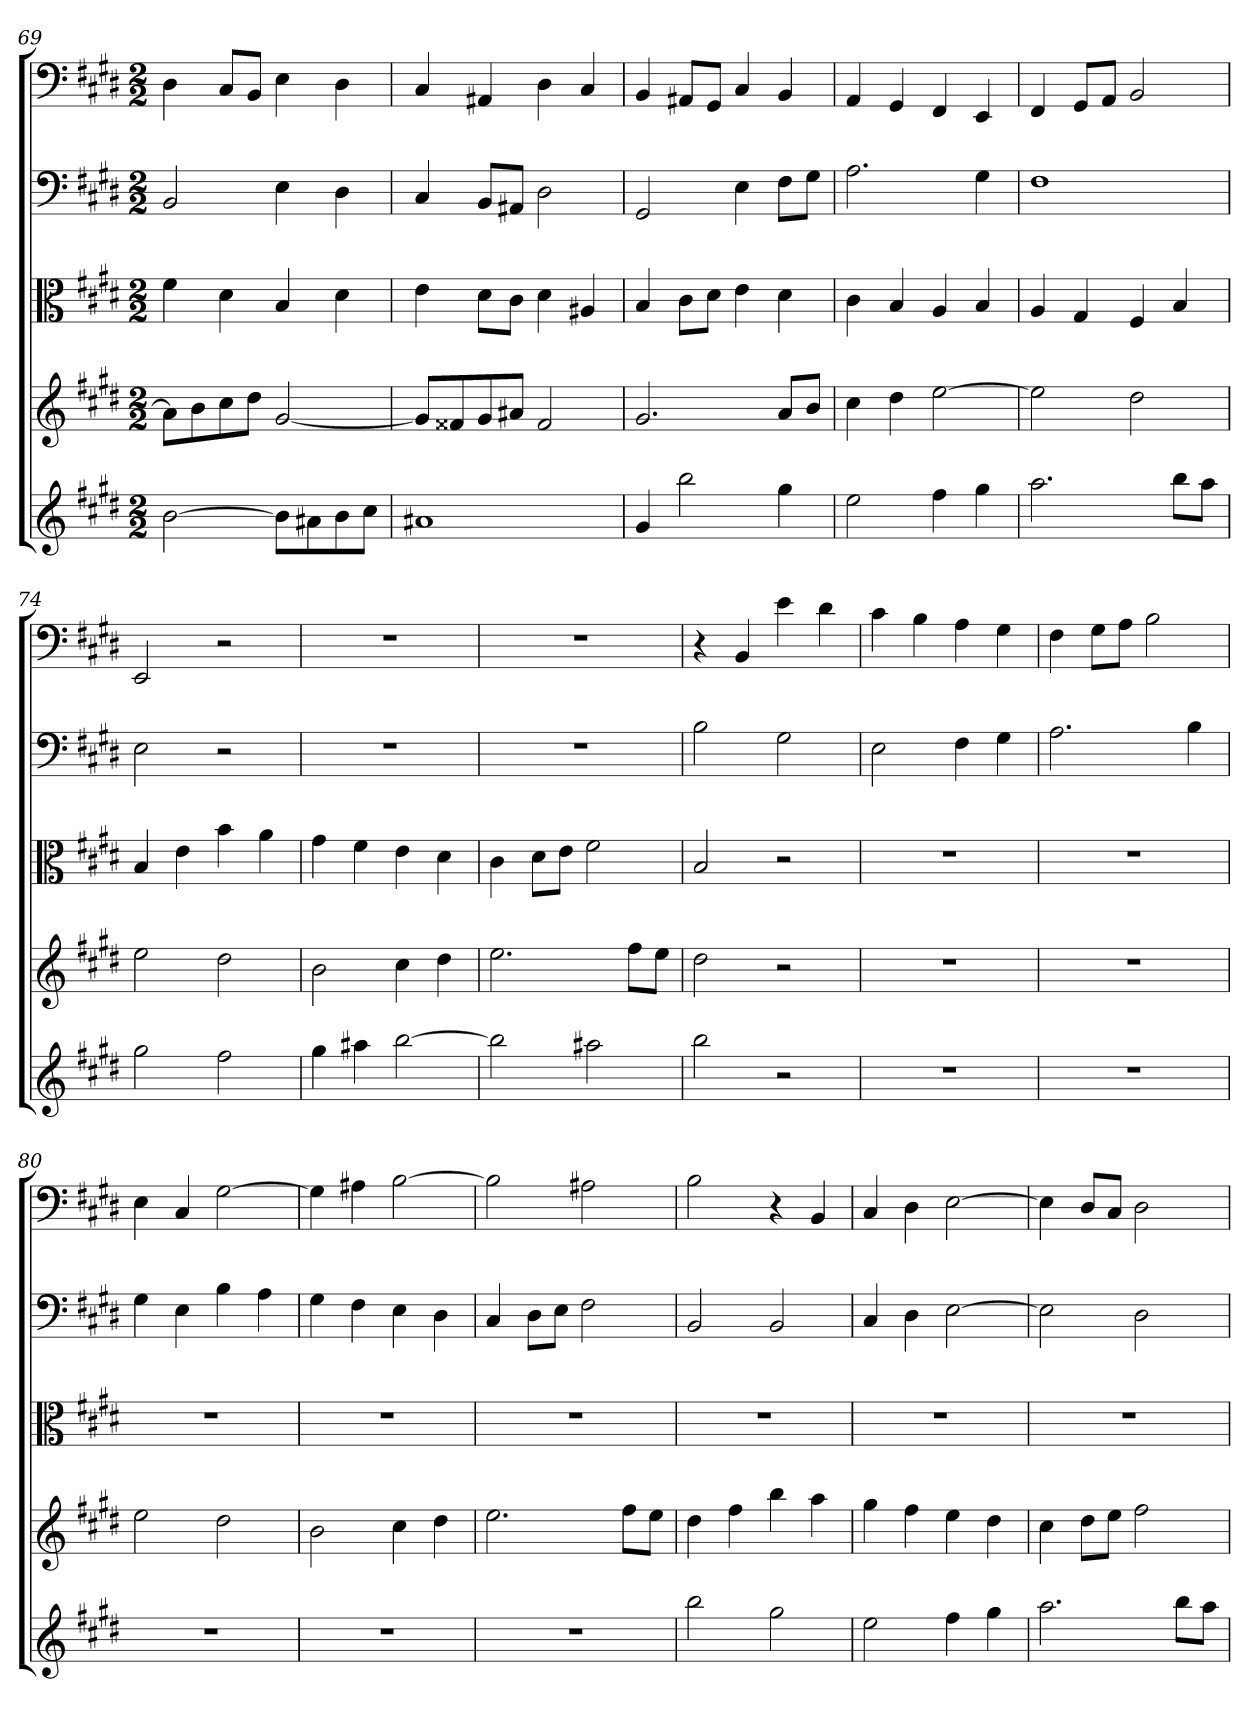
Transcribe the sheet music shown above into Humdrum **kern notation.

**kern	**kern	**kern	**kern	**kern
*part5	*part4	*part3	*part2	*part1
*staff5	*staff4	*staff3	*staff2	*staff1
*	*	*clefC3	*clefF4	*clefF4
*k[f#c#g#d#]	*k[f#c#g#d#]	*k[f#c#g#d#]	*k[f#c#g#d#]	*k[f#c#g#d#]
*E:	*E:	*E:	*E:	*E:
*M2/2	*M2/2	*M2/2	*M2/2	*M2/2
=69	=69	=69	=69	=69
[2b	8a#L]	4f#	2BB	4D#
.	8b	.	.	.
.	8cc#	4d#	.	8C#/L
.	8dd#J	.	.	8BB/J
8bL]	[2g#	4B	4E	4E
8a#X	.	.	.	.
8b	.	4d#	4D#	4D#
8cc#J	.	.	.	.
=70	=70	=70	=70	=70
1a#X	8g#L]	4e	4C#	4C#
.	8f##X	.	.	.
.	8g#	8d#\L	8BB/L	4AA#X
.	8a#XJ	8c#\J	8AA#X/J	.
.	2f##	4d#	2D#	4D#
.	.	4A#X	.	4C#
=71	=71	=71	=71	=71
4g#	2.g#	4B	2GG#	4BB
2bb	.	8c#\L	.	8AA#X/L
.	.	8d#\J	.	8GG#/J
.	.	4e	4E	4C#
4gg#	8aL	4d#	8F#\L	4BB
.	8bJ	.	8G#\J	.
=72	=72	=72	=72	=72
2ee	4cc#	4c#	2.A	4AA
.	4dd#	4B	.	4GG#
4ff#	[2ee	4A	.	4FF#
4gg#	.	4B	4G#	4EE
=73	=73	=73	=73	=73
2.aa	2ee]	4A	1F#	4FF#
.	.	4G#	.	8GG#/L
.	.	.	.	8AA/J
.	2dd#	4F#	.	2BB
8bbL	.	4B	.	.
8aaJ	.	.	.	.
=74	=74	=74	=74	=74
2gg#	2ee	4B	2E	2EE
.	.	4e	.	.
2ff#	2dd#	4b	2r	2r
.	.	4a	.	.
=75	=75	=75	=75	=75
4gg#	2b	4g#	1r	1r
4aa#X	.	4f#	.	.
[2bb	4cc#	4e	.	.
.	4dd#	4d#	.	.
=76	=76	=76	=76	=76
2bb]	2.ee	4c#	1r	1r
.	.	8d#\L	.	.
.	.	8e\J	.	.
2aa#X	.	2f#	.	.
.	8ff#L	.	.	.
.	8eeJ	.	.	.
=77	=77	=77	=77	=77
2bb	2dd#	2B	2B	4r
.	.	.	.	4BB
2r	2r	2r	2G#	4e
.	.	.	.	4d#
=78	=78	=78	=78	=78
1r	1r	1r	2E	4c#
.	.	.	.	4B
.	.	.	4F#	4A
.	.	.	4G#	4G#
=79	=79	=79	=79	=79
1r	1r	1r	2.A	4F#
.	.	.	.	8G#\L
.	.	.	.	8A\J
.	.	.	.	2B
.	.	.	4B	.
=80	=80	=80	=80	=80
1r	2ee	1r	4G#	4E
.	.	.	4E	4C#
.	2dd#	.	4B	[2G#
.	.	.	4A	.
=81	=81	=81	=81	=81
1r	2b	1r	4G#	4G#]
.	.	.	4F#	4A#X
.	4cc#	.	4E	[2B
.	4dd#	.	4D#	.
=82	=82	=82	=82	=82
1r	2.ee	1r	4C#	2B]
.	.	.	8D#\L	.
.	.	.	8E\J	.
.	.	.	2F#	2A#X
.	8ff#L	.	.	.
.	8eeJ	.	.	.
=83	=83	=83	=83	=83
2bb	4dd#	1r	2BB	2B
.	4ff#	.	.	.
2gg#	4bb	.	2BB	4r
.	4aa	.	.	4BB
=84	=84	=84	=84	=84
2ee	4gg#	1r	4C#	4C#
.	4ff#	.	4D#	4D#
4ff#	4ee	.	[2E	[2E
4gg#	4dd#	.	.	.
=85	=85	=85	=85	=85
2.aa	4cc#	1r	2E]	4E]
.	8dd#L	.	.	8D#/L
.	8eeJ	.	.	8C#/J
.	2ff#	.	2D#	2D#
8bbL	.	.	.	.
8aaJ	.	.	.	.
=	=	=	=	=
*-	*-	*-	*-	*-
